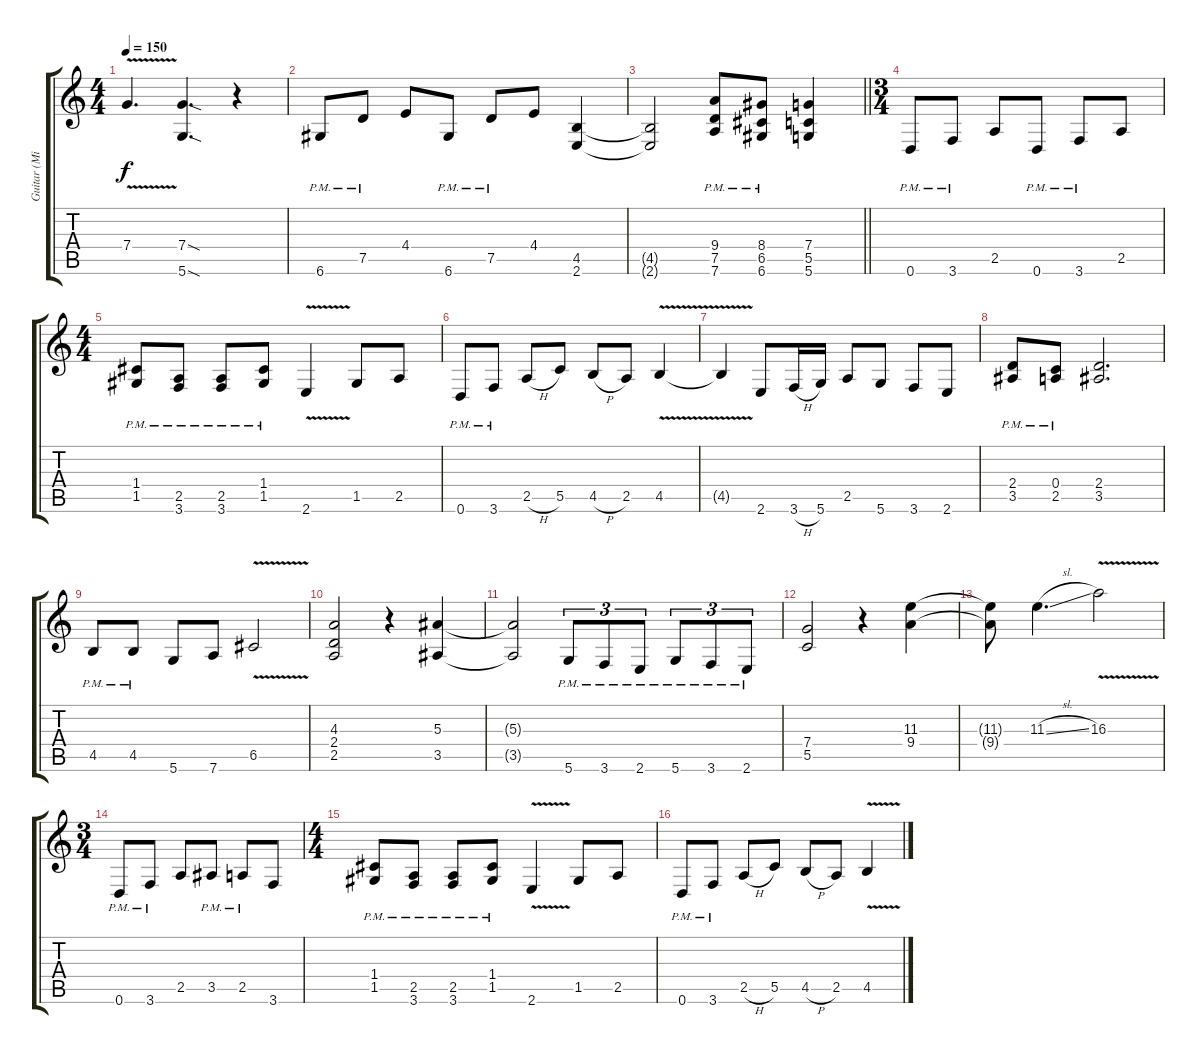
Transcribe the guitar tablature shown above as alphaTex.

\track ("Guitar (Mika)" "Guitar (Mi") {instrument overdrivenguitar}
\staff {score tabs}
\tuning (D4 A3 F3 C3 G2 D2) {hide}
\ts (4 4)
\tempo 150
\clef g2
\ks c
7.4{v t}.4{d dy f} (7.4{sod} 5.6{sod}).4{d} r.4 |
6.6{pm}.8 7.5{pm}.8 4.4.8 6.6{pm}.8 7.5{pm}.8 4.4.8 (4.5 2.6).4 |
\barLineRight lightlight
(4.5{t} 2.6{t}).2 (9.4{pm} 7.5{pm} 7.6{pm}).8 (8.4{pm} 6.5{pm} 6.6{pm}).8 (7.4 5.5 5.6).4 |
\ts (3 4)
0.6{pm}.8 3.6{pm}.8 2.5.8 0.6{pm}.8 3.6{pm}.8 2.5.8 |
\ts (4 4)
(1.4{pm} 1.5{pm}).8 (2.5{pm} 3.6{pm}).8 (2.5{pm} 3.6{pm}).8 (1.4{pm} 1.5{pm}).8 2.6{v}.4 1.5.8 2.5.8 |
0.6{pm}.8 3.6{pm}.8 2.5{h}.8 5.5.8 4.5{h}.8 2.5.8 4.5{v}.4 |
4.5{v t}.4 2.6.8 3.6{h}.16 5.6.16 2.5.8 5.6.8 3.6.8 2.6.8 |
(2.4{pm} 3.5{pm}).8 (0.4{pm} 2.5{pm}).8 (2.4 3.5).2{d} |
4.5{pm}.8 4.5{pm}.8 5.6.8 7.6.8 6.5{v}.2 |
(4.3 2.4 2.5).2 r.4 (5.3 3.5).4 |
(5.3{t} 3.5{t}).2 5.6{pm}.8{tu (3 2)} 3.6{pm}.8{tu (3 2)} 2.6{pm}.8{tu (3 2)} 5.6{pm}.8{tu (3 2)} 3.6{pm}.8{tu (3 2)} 2.6{pm}.8{tu (3 2)} |
(7.4 5.5).2 r.4 (11.3 9.4).4 |
(11.3{t} 9.4{t}).8 11.3{sl}.4{d} 16.3{v}.2 |
\ts (3 4)
0.6{pm}.8 3.6{pm}.8 2.5.8 3.5{pm}.8 2.5{pm}.8 3.6.8 |
\ts (4 4)
(1.4{pm} 1.5{pm}).8 (2.5{pm} 3.6{pm}).8 (2.5{pm} 3.6{pm}).8 (1.4{pm} 1.5{pm}).8 2.6{v}.4 1.5.8 2.5.8 |
0.6{pm}.8 3.6{pm}.8 2.5{h}.8 5.5.8 4.5{h}.8 2.5.8 4.5{v}.4
